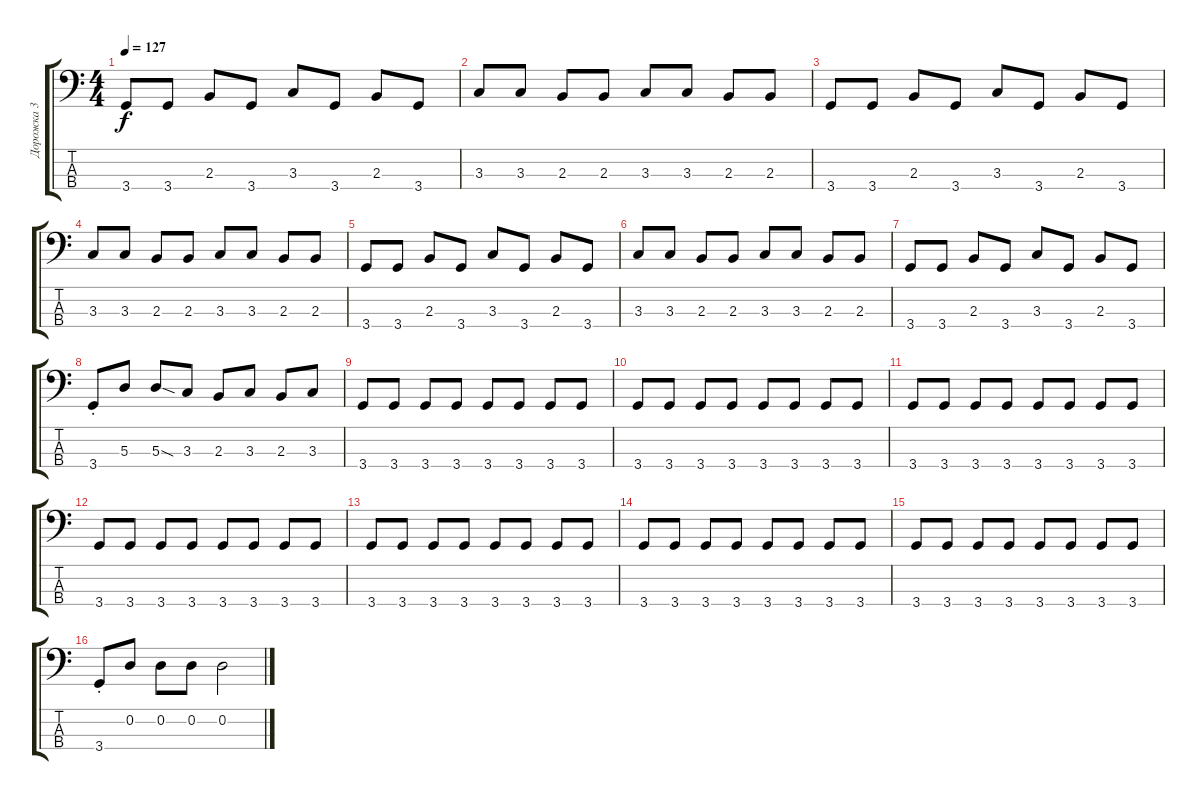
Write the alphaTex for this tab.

\track ("Дорожка 3" "Дорожка 3") {instrument electricbassfinger}
\staff {score tabs}
\tuning (G2 D2 A1 E1) {hide}
\ts (4 4)
\tempo 127
\clef f4
\ks c
3.4.8{dy f} 3.4.8 2.3.8 3.4.8 3.3.8 3.4.8 2.3.8 3.4.8 |
3.3.8 3.3.8 2.3.8 2.3.8 3.3.8 3.3.8 2.3.8 2.3.8 |
3.4.8 3.4.8 2.3.8 3.4.8 3.3.8 3.4.8 2.3.8 3.4.8 |
3.3.8 3.3.8 2.3.8 2.3.8 3.3.8 3.3.8 2.3.8 2.3.8 |
3.4.8 3.4.8 2.3.8 3.4.8 3.3.8 3.4.8 2.3.8 3.4.8 |
3.3.8 3.3.8 2.3.8 2.3.8 3.3.8 3.3.8 2.3.8 2.3.8 |
3.4.8 3.4.8 2.3.8 3.4.8 3.3.8 3.4.8 2.3.8 3.4.8 |
3.4{st}.8 5.3.8 5.3{sod}.8 3.3.8 2.3.8 3.3.8 2.3.8 3.3.8 |
3.4.8 3.4.8 3.4.8 3.4.8 3.4.8 3.4.8 3.4.8 3.4.8 |
3.4.8 3.4.8 3.4.8 3.4.8 3.4.8 3.4.8 3.4.8 3.4.8 |
3.4.8 3.4.8 3.4.8 3.4.8 3.4.8 3.4.8 3.4.8 3.4.8 |
3.4.8 3.4.8 3.4.8 3.4.8 3.4.8 3.4.8 3.4.8 3.4.8 |
3.4.8 3.4.8 3.4.8 3.4.8 3.4.8 3.4.8 3.4.8 3.4.8 |
3.4.8 3.4.8 3.4.8 3.4.8 3.4.8 3.4.8 3.4.8 3.4.8 |
3.4.8 3.4.8 3.4.8 3.4.8 3.4.8 3.4.8 3.4.8 3.4.8 |
3.4{st}.8 0.2.8 0.2.8 0.2.8 0.2.2
